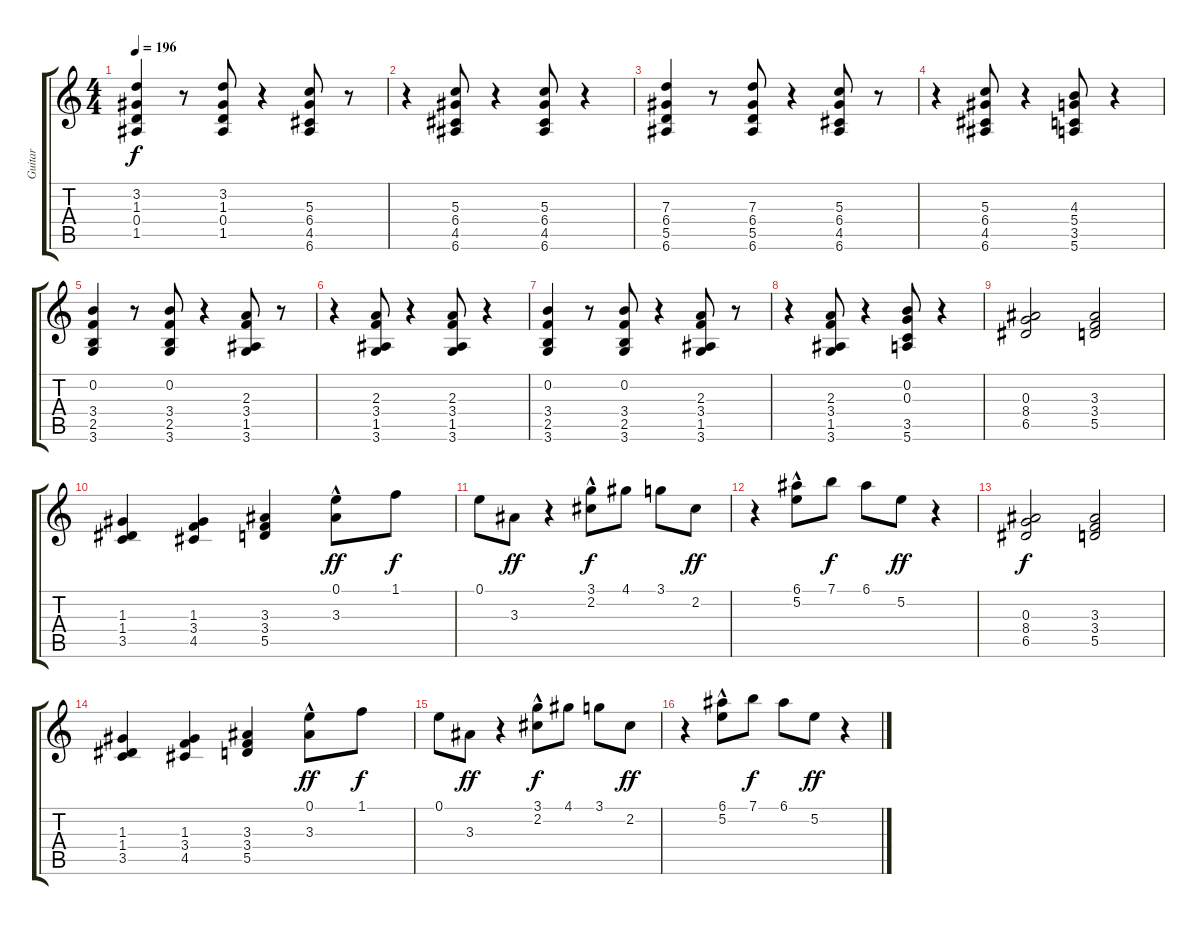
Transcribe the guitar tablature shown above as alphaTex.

\track ("Guitar" "Guitar") {instrument electricguitarclean}
\staff {score tabs}
\tuning (E4 B3 G3 D3 A2 E2) {hide}
\ts (4 4)
\tempo 196
\clef g2
\ks c
(3.2 1.3 0.4 1.5).4{dy f} r.8 (3.2 1.3 0.4 1.5).8 r.4 (5.3 6.4 4.5 6.6).8 r.8 |
r.4 (5.3 6.4 4.5 6.6).8 r.4 (5.3 6.4 4.5 6.6).8 r.4 |
(7.3 6.4 5.5 6.6).4 r.8 (7.3 6.4 5.5 6.6).8 r.4 (5.3 6.4 4.5 6.6).8 r.8 |
r.4 (5.3 6.4 4.5 6.6).8 r.4 (4.3 5.4 3.5 5.6).8 r.4 |
(0.2 3.4 2.5 3.6).4 r.8 (0.2 3.4 2.5 3.6).8 r.4 (2.3 3.4 1.5 3.6).8 r.8 |
r.4 (2.3 3.4 1.5 3.6).8 r.4 (2.3 3.4 1.5 3.6).8 r.4 |
(0.2 3.4 2.5 3.6).4 r.8 (0.2 3.4 2.5 3.6).8 r.4 (2.3 3.4 1.5 3.6).8 r.8 |
r.4 (2.3 3.4 1.5 3.6).8 r.4 (0.2 0.3 3.5 5.6).8 r.4 |
(0.3 8.4 6.5).2 (3.3 3.4 5.5).2 |
(1.3 1.4 3.5).4 (1.3 3.4 4.5).4 (3.3 3.4 5.5).4 (0.1 3.3{hac}).8{dy ff} 1.1.8{dy f} |
0.1.8 3.3.8{dy ff} r.4 (3.1 2.2{hac}).8{dy f} 4.1.8 3.1.8 2.2.8{dy ff} |
r.4 (6.1 5.2{hac}).8 7.1.8{dy f} 6.1.8 5.2.8{dy ff} r.4 |
(0.3 8.4 6.5).2{dy f} (3.3 3.4 5.5).2 |
(1.3 1.4 3.5).4 (1.3 3.4 4.5).4 (3.3 3.4 5.5).4 (0.1 3.3{hac}).8{dy ff} 1.1.8{dy f} |
0.1.8 3.3.8{dy ff} r.4 (3.1 2.2{hac}).8{dy f} 4.1.8 3.1.8 2.2.8{dy ff} |
r.4 (6.1 5.2{hac}).8 7.1.8{dy f} 6.1.8 5.2.8{dy ff} r.4
